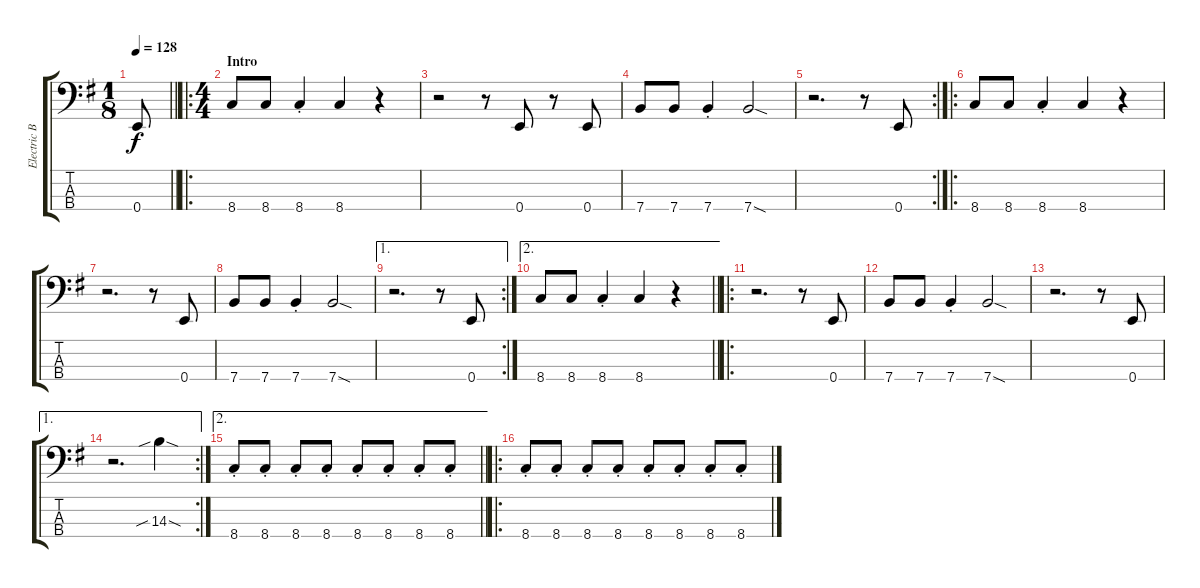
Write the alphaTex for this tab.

\track ("Electric Bass" "Electric B") {instrument electricbassfinger}
\staff {score tabs}
\tuning (G2 D2 A1 E1) {hide}
\ts (1 8)
\tempo 128
\clef f4
\barLineRight lightlight
\ks g
0.4.8{dy f instrument electricbassfinger} |
\ro
\ts (4 4)
\section ("" "Intro")
8.4.8 8.4.8 8.4{st}.4 8.4.4 r.4 |
r.2 r.8 0.4.8 r.8 0.4.8 |
7.4.8 7.4.8 7.4{st}.4 7.4{sod}.2 |
\rc 2
r.2{d} r.8 0.4.8 |
\ro
8.4.8 8.4.8 8.4{st}.4 8.4.4 r.4 |
r.2{d} r.8 0.4.8 |
7.4.8 7.4.8 7.4{st}.4 7.4{sod}.2 |
\ae 1
\rc 2
r.2{d} r.8 0.4.8 |
\ae 2
\barLineRight lightlight
8.4.8 8.4.8 8.4{st}.4 8.4.4 r.4 |
\ro
r.2{d} r.8 0.4.8 |
7.4.8 7.4.8 7.4{st}.4 7.4{sod}.2 |
r.2{d} r.8 0.4.8 |
\ae 1
\rc 2
r.2{d} 14.3{sib sod}.4 |
\ae 2
\barLineRight lightlight
8.4{st}.8 8.4{st}.8 8.4{st}.8 8.4{st}.8 8.4{st}.8 8.4{st}.8 8.4{st}.8 8.4{st}.8 |
\ro
8.4{st}.8 8.4{st}.8 8.4{st}.8 8.4{st}.8 8.4{st}.8 8.4{st}.8 8.4{st}.8 8.4{st}.8
